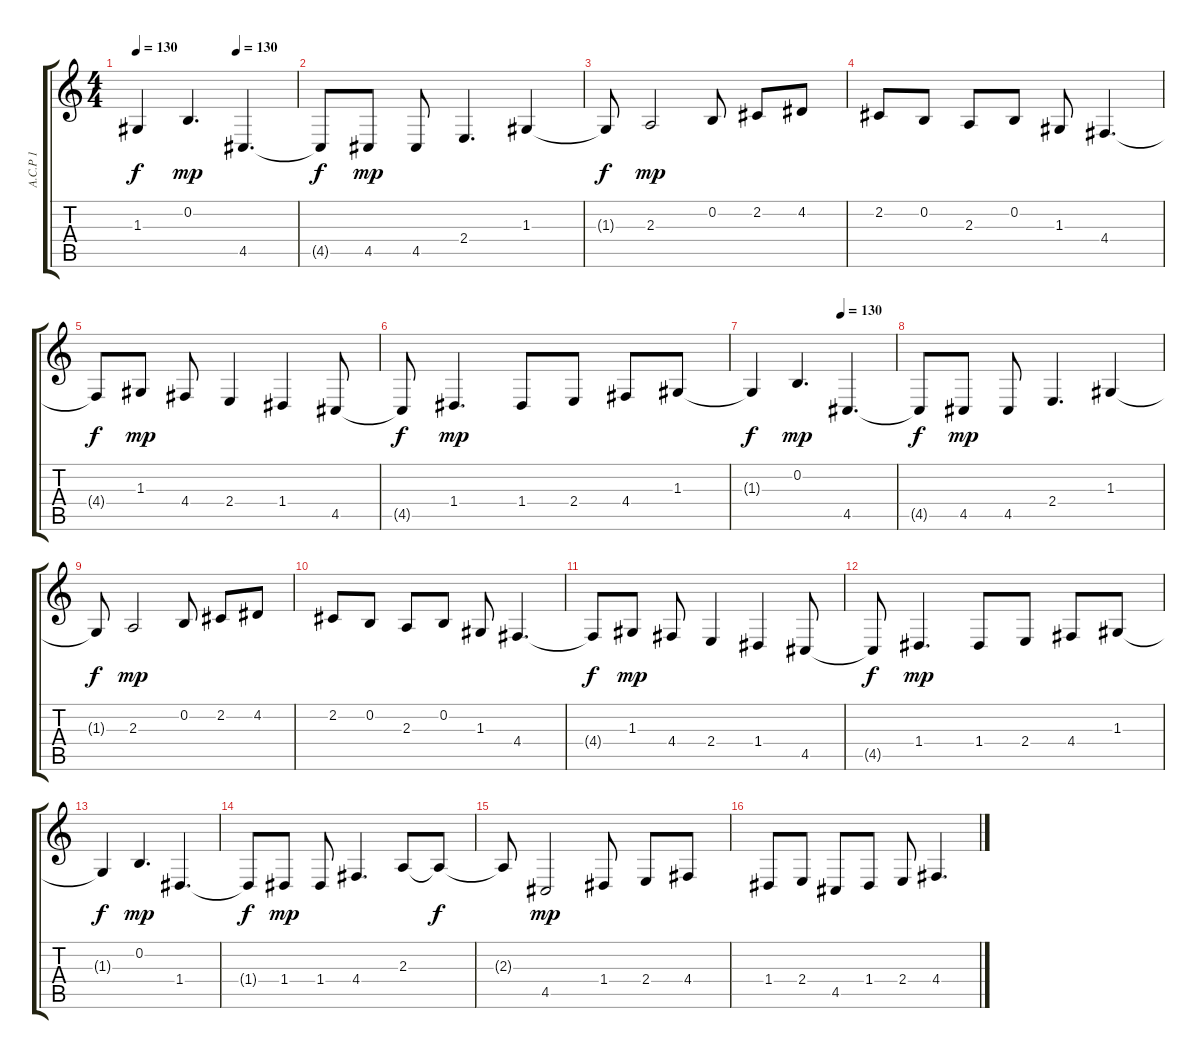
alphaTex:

\track ("A.C.P 1" "A.C.P 1") {instrument acousticgrandpiano}
\staff {score tabs}
\tuning (E4 B3 G3 D3 A2 E2) {hide}
\ts (4 4)
\tempo 130
\tempo (130 0.625)
\clef g2
\ks c
1.3{t}.4{dy f} 0.2.4{d dy mp} 4.5.4{d} |
4.5{t}.8{dy f} 4.5.8{dy mp} 4.5.8 2.4.4{d} 1.3.4 |
1.3{t}.8{dy f} 2.3.2{dy mp} 0.2.8 2.2.8 4.2.8 |
2.2.8 0.2.8 2.3.8 0.2.8 1.3.8 4.4.4{d} |
4.4{t}.8{dy f} 1.3.8{dy mp} 4.4.8 2.4.4 1.4.4 4.5.8 |
4.5{t}.8{dy f} 1.4.4{d dy mp} 1.4.8 2.4.8 4.4.8 1.3.8 |
\tempo (130 0.625)
1.3{t}.4{dy f} 0.2.4{d dy mp} 4.5.4{d} |
4.5{t}.8{dy f} 4.5.8{dy mp} 4.5.8 2.4.4{d} 1.3.4 |
1.3{t}.8{dy f} 2.3.2{dy mp} 0.2.8 2.2.8 4.2.8 |
2.2.8 0.2.8 2.3.8 0.2.8 1.3.8 4.4.4{d} |
4.4{t}.8{dy f} 1.3.8{dy mp} 4.4.8 2.4.4 1.4.4 4.5.8 |
4.5{t}.8{dy f} 1.4.4{d dy mp} 1.4.8 2.4.8 4.4.8 1.3.8 |
1.3{t}.4{dy f} 0.2.4{d dy mp} 1.4.4{d} |
1.4{t}.8{dy f} 1.4.8{dy mp} 1.4.8 4.4.4{d} 2.3.8 2.3{t}.8{dy f} |
2.3{t}.8 4.5.2{dy mp} 1.4.8 2.4.8 4.4.8 |
1.4.8 2.4.8 4.5.8 1.4.8 2.4.8 4.4.4{d}
